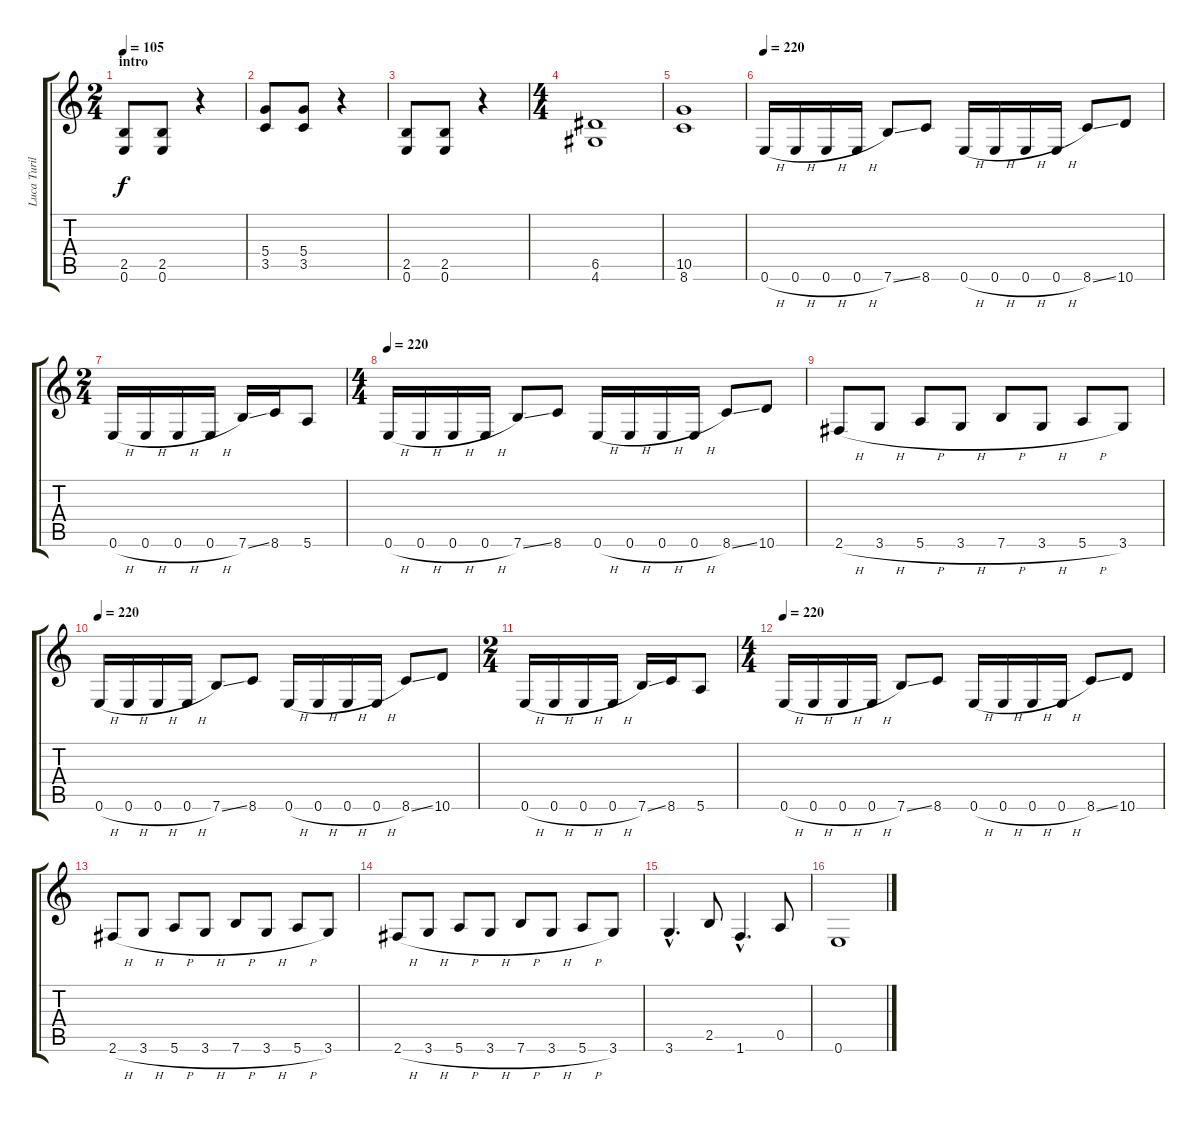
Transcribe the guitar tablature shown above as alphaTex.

\track ("Luca Turilli" "Luca Turil") {instrument overdrivenguitar}
\staff {score tabs}
\tuning (E4 B3 G3 D3 A2 E2) {hide}
\ts (2 4)
\section ("" "intro")
\tempo 105
\clef g2
\ks c
(2.5 0.6).8{dy f instrument overdrivenguitar} (2.5 0.6).8 r.4 |
(5.4 3.5).8 (5.4 3.5).8 r.4 |
(2.5 0.6).8 (2.5 0.6).8 r.4 |
\ts (4 4)
(6.5 4.6).1 |
(10.5 8.6).1 |
\tempo 220
0.6{h}.16 0.6{h}.16 0.6{h}.16 0.6{h}.16 7.6{ss}.8 8.6.8 0.6{h}.16 0.6{h}.16 0.6{h}.16 0.6{h}.16 8.6{ss}.8 10.6.8 |
\ts (2 4)
0.6{h}.16 0.6{h}.16 0.6{h}.16 0.6{h}.16 7.6{ss}.16 8.6.16 5.6.8 |
\ts (4 4)
\tempo 220
0.6{h}.16 0.6{h}.16 0.6{h}.16 0.6{h}.16 7.6{ss}.8 8.6.8 0.6{h}.16 0.6{h}.16 0.6{h}.16 0.6{h}.16 8.6{ss}.8 10.6.8 |
2.6{h}.8 3.6{h}.8 5.6{h}.8 3.6{h}.8 7.6{h}.8 3.6{h}.8 5.6{h}.8 3.6.8 |
\tempo 220
0.6{h}.16 0.6{h}.16 0.6{h}.16 0.6{h}.16 7.6{ss}.8 8.6.8 0.6{h}.16 0.6{h}.16 0.6{h}.16 0.6{h}.16 8.6{ss}.8 10.6.8 |
\ts (2 4)
0.6{h}.16 0.6{h}.16 0.6{h}.16 0.6{h}.16 7.6{ss}.16 8.6.16 5.6.8 |
\ts (4 4)
\tempo 220
0.6{h}.16 0.6{h}.16 0.6{h}.16 0.6{h}.16 7.6{ss}.8 8.6.8 0.6{h}.16 0.6{h}.16 0.6{h}.16 0.6{h}.16 8.6{ss}.8 10.6.8 |
2.6{h}.8 3.6{h}.8 5.6{h}.8 3.6{h}.8 7.6{h}.8 3.6{h}.8 5.6{h}.8 3.6.8 |
2.6{h}.8 3.6{h}.8 5.6{h}.8 3.6{h}.8 7.6{h}.8 3.6{h}.8 5.6{h}.8 3.6.8 |
3.6{hac}.4{d} 2.5.8 1.6{hac}.4{d} 0.5.8 |
0.6.1
